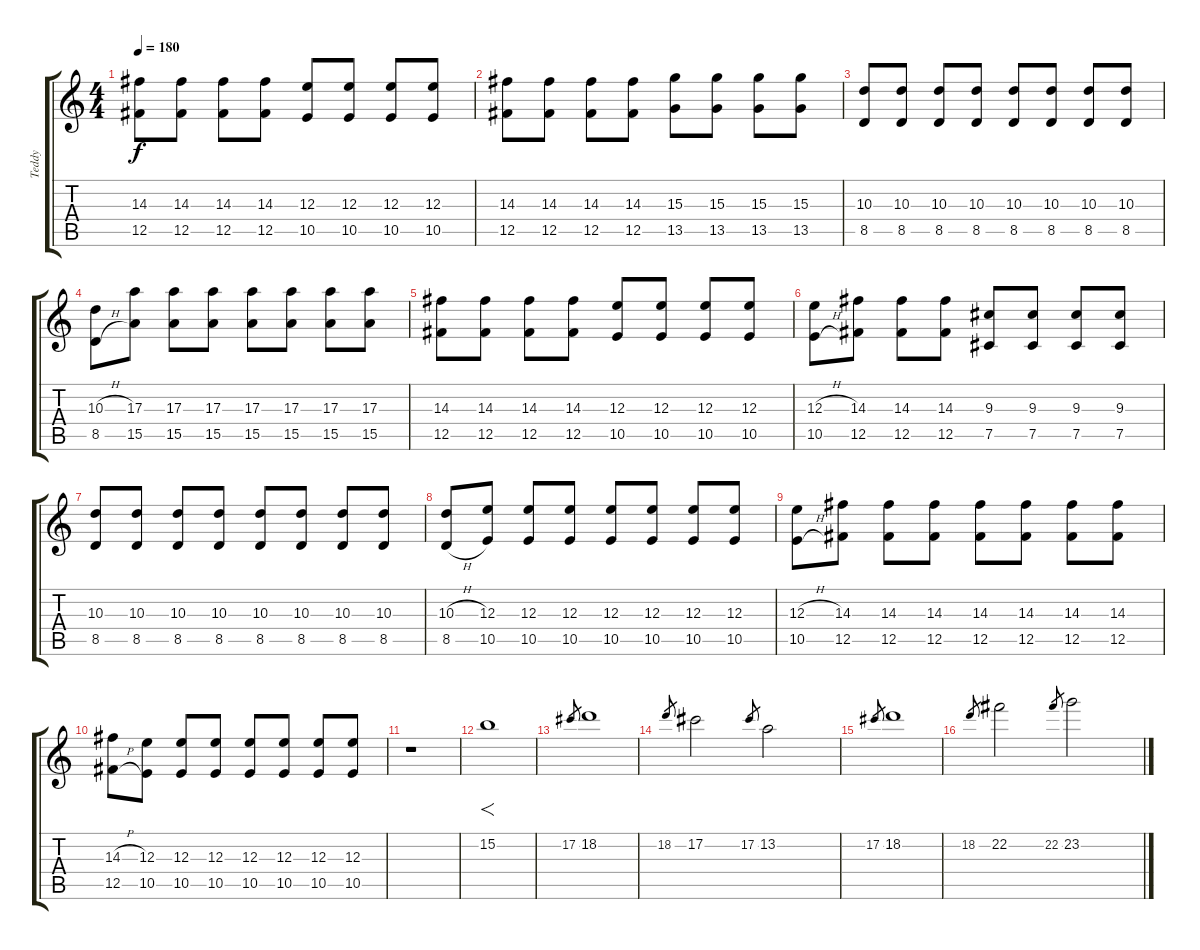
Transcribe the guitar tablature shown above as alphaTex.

\track ("Teddy" "Teddy") {instrument distortionguitar}
\staff {score tabs}
\tuning (Db4 Ab3 E3 B2 Gb2 B1) {hide}
\ts (4 4)
\tempo 180
\clef g2
\ks c
(14.3 12.5).8{dy f} (14.3 12.5).8 (14.3 12.5).8 (14.3 12.5).8 (12.3 10.5).8 (12.3 10.5).8 (12.3 10.5).8 (12.3 10.5).8 |
(14.3 12.5).8 (14.3 12.5).8 (14.3 12.5).8 (14.3 12.5).8 (15.3 13.5).8 (15.3 13.5).8 (15.3 13.5).8 (15.3 13.5).8 |
(10.3 8.5).8 (10.3 8.5).8 (10.3 8.5).8 (10.3 8.5).8 (10.3 8.5).8 (10.3 8.5).8 (10.3 8.5).8 (10.3 8.5).8 |
(10.3{h} 8.5{h}).8 (17.3 15.5).8 (17.3 15.5).8 (17.3 15.5).8 (17.3 15.5).8 (17.3 15.5).8 (17.3 15.5).8 (17.3 15.5).8 |
(14.3 12.5).8 (14.3 12.5).8 (14.3 12.5).8 (14.3 12.5).8 (12.3 10.5).8 (12.3 10.5).8 (12.3 10.5).8 (12.3 10.5).8 |
(12.3{h} 10.5{h}).8 (14.3 12.5).8 (14.3 12.5).8 (14.3 12.5).8 (9.3 7.5).8 (9.3 7.5).8 (9.3 7.5).8 (9.3 7.5).8 |
(10.3 8.5).8 (10.3 8.5).8 (10.3 8.5).8 (10.3 8.5).8 (10.3 8.5).8 (10.3 8.5).8 (10.3 8.5).8 (10.3 8.5).8 |
(10.3{h} 8.5{h}).8 (12.3 10.5).8 (12.3 10.5).8 (12.3 10.5).8 (12.3 10.5).8 (12.3 10.5).8 (12.3 10.5).8 (12.3 10.5).8 |
(12.3{h} 10.5{h}).8 (14.3 12.5).8 (14.3 12.5).8 (14.3 12.5).8 (14.3 12.5).8 (14.3 12.5).8 (14.3 12.5).8 (14.3 12.5).8 |
(14.3{h} 12.5{h}).8 (12.3 10.5).8 (12.3 10.5).8 (12.3 10.5).8 (12.3 10.5).8 (12.3 10.5).8 (12.3 10.5).8 (12.3 10.5).8 |
r.1 |
15.2.1{f} |
17.2.8{gr} 18.2.1 |
18.2.8{gr} 17.2.2 17.2.8{gr} 13.2.2 |
17.2.8{gr} 18.2.1 |
18.2.8{gr} 22.2.2 22.2.8{gr} 23.2.2
